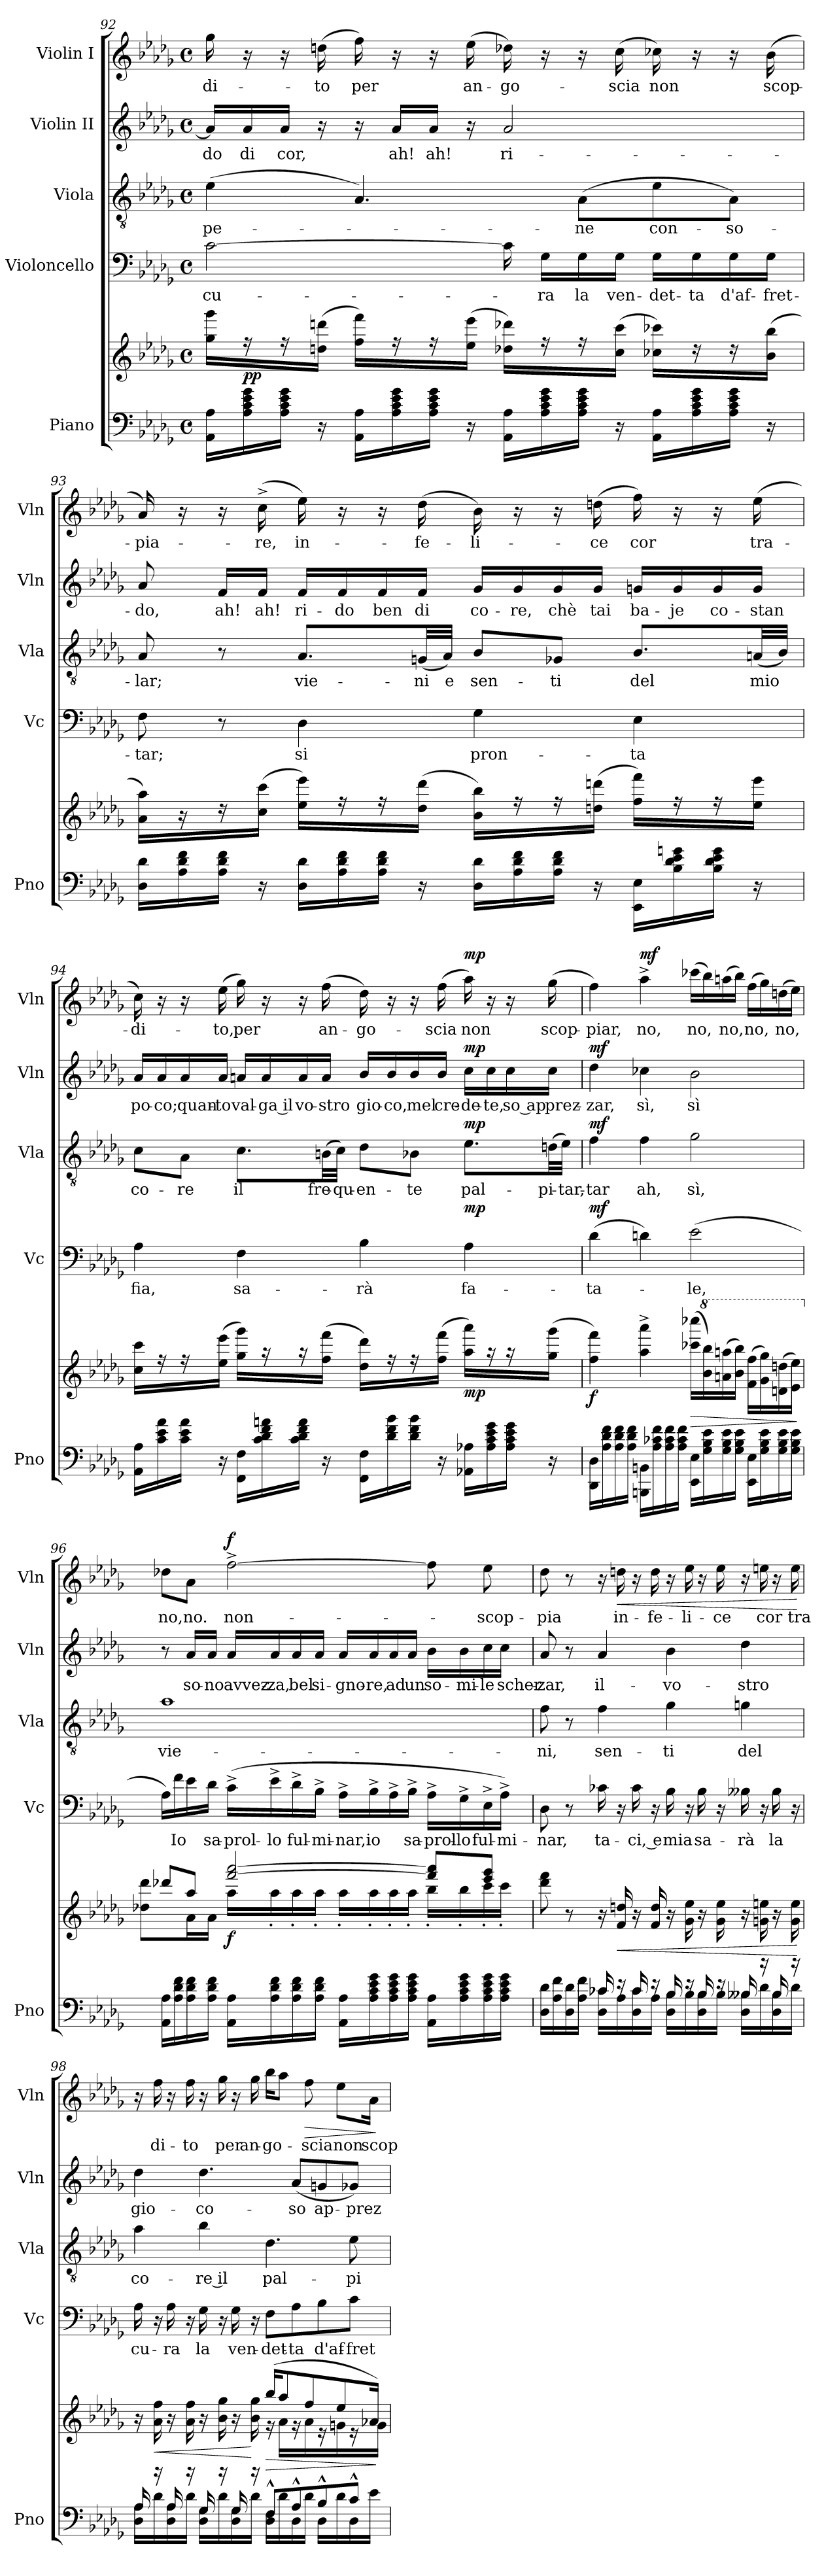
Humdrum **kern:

**kern	**kern	**dynam	**kern	**text	**dynam	**kern	**text	**dynam	**kern	**text	**dynam	**kern	**text	**dynam
*part5	*part5	*part5	*part4	*part4	*part4	*part3	*part3	*part3	*part2	*part2	*part2	*part1	*part1	*part1
*staff6	*staff5	*staff5/6	*staff4	*staff4	*staff4	*staff3	*staff3	*staff3	*staff2	*staff2	*staff2	*staff1	*staff1	*staff1
*I"Piano	*	*	*I"Violoncello	*	*	*I"Viola	*	*	*I"Violin II	*	*	*I"Violin I	*	*
*I'Pno	*	*	*I'Vc	*	*	*I'Vla	*	*	*I'Vln	*	*	*I'Vln	*	*
!!LO:LB:g=z
*clefF4	*clefG2	*	*clefF4	*	*	*clefGv2	*	*	*clefG2	*	*	*clefG2	*	*
*k[b-e-a-d-g-]	*k[b-e-a-d-g-]	*	*k[b-e-a-d-g-]	*	*	*k[b-e-a-d-g-]	*	*	*k[b-e-a-d-g-]	*	*	*k[b-e-a-d-g-]	*	*
*M4/4	*M4/4	*	*M4/4	*	*	*M4/4	*	*	*M4/4	*	*	*M4/4	*	*
*met(c)	*met(c)	*	*met(c)	*	*	*met(c)	*	*	*met(c)	*	*	*met(c)	*	*
=92	=92	=92	=92	=92	=92	=92	=92	=92	=92	=92	=92	=92	=92	=92
!	!	!	!	!LO:LY:b	!	!	!LO:LY:b	!	!	!LO:LY:b	!	!	!LO:LY:b	!
16AA-\ 16A-\LL	16gg-\ 16ggg-\LL	.	[2c\	cu-	.	(>4e-\	pe-	.	16a-/LL]	-do	.	16gg-\	-di-	.
!	!	!LO:DY:b	!	!	!	!	!	!	!	!LO:LY:b	!	!	!	!
16A-\ 16c\ 16e-\ 16g-\	16r	pp	.	.	.	.	.	.	16a-/	di	.	16r	.	.
!	!	!	!	!	!	!	!	!	!	!LO:LY:b	!	!	!	!
16A-\ 16c\ 16e-\ 16g-\JJ	16r	.	.	.	.	.	.	.	16a-/JJ	cor,	.	16r	.	.
!	!	!	!	!	!	!	!	!	!	!	!	!	!LO:LY:b	!
16r	(>16ddn\ 16dddn\JJ	.	.	.	.	.	.	.	16r	.	.	(>16ddn\	-to	.
!	!	!	!	!	!	!	!	!	!	!	!	!	!LO:LY:b	!
16AA-\ 16A-\LL	16ff\ 16fff\LL)	.	.	.	.	4.A-/)	.	.	16r	.	.	16ff\)	per	.
!	!	!	!	!	!	!	!	!	!	!LO:LY:b	!	!	!	!
16A-\ 16c\ 16e-\ 16g-\	16r	.	.	.	.	.	.	.	16a-/LL	ah!	.	16r	.	.
!	!	!	!	!	!	!	!	!	!	!LO:LY:b	!	!	!	!
16A-\ 16c\ 16e-\ 16g-\JJ	16r	.	.	.	.	.	.	.	16a-/JJ	ah!	.	16r	.	.
!	!	!	!	!	!	!	!	!	!	!	!	!	!LO:LY:b	!
16r	(>16ee-\ 16eee-\JJ	.	.	.	.	.	.	.	16r	.	.	(>16ee-\	an-	.
!	!	!	!	!	!	!	!	!	!	!LO:LY:b	!	!	!LO:LY:b	!
16AA-\ 16A-\LL	16dd-X\ 16ddd-X\LL)	.	16c\]	.	.	.	.	.	2a-/	ri-	.	16dd-X\)	-go-	.
!	!	!	!	!LO:LY:b	!	!	!	!	!	!	!	!	!	!
16A-\ 16c\ 16e-\ 16g-\	16r	.	16G-\LL	-ra	.	.	.	.	.	.	.	16r	.	.
!	!	!	!	!LO:LY:b	!	!	!LO:LY:b	!	!	!	!	!	!	!
16A-\ 16c\ 16e-\ 16g-\JJ	16r	.	16G-\	la	.	(>8A-\L	-ne	.	.	.	.	16r	.	.
!	!	!	!	!LO:LY:b	!	!	!	!	!	!	!	!	!LO:LY:b	!
16r	(>16cc\ 16ccc\JJ	.	16G-\JJ	ven-	.	.	.	.	.	.	.	(>16cc\	-scia	.
!	!	!	!	!LO:LY:b	!	!	!LO:LY:b	!	!	!	!	!	!LO:LY:b	!
16AA-\ 16A-\LL	16cc-X\ 16ccc-X\LL)	.	16G-\LL	-det-	.	8e-\	con-	.	.	.	.	16cc-X\)	non	.
!	!	!	!	!LO:LY:b	!	!	!	!	!	!	!	!	!	!
16A-\ 16c\ 16e-\ 16g-\	16r	.	16G-\	-ta	.	.	.	.	.	.	.	16r	.	.
!	!	!	!	!LO:LY:b	!	!	!LO:LY:b	!	!	!	!	!	!	!
16A-\ 16c\ 16e-\ 16g-\JJ	16r	.	16G-\	d'af-	.	8A-\J)	-so-	.	.	.	.	16r	.	.
!	!	!	!	!LO:LY:b	!	!	!	!	!	!	!	!	!LO:LY:b	!
16r	(>16b-\ 16bb-\JJ	.	16G-\JJ	-fret-	.	.	.	.	.	.	.	(>16b-\	scop-	.
=93	=93	=93	=93	=93	=93	=93	=93	=93	=93	=93	=93	=93	=93	=93
!	!	!	!	!LO:LY:b	!	!	!LO:LY:b	!	!	!LO:LY:b	!	!	!LO:LY:b	!
16D-\ 16d-\LL	16a-\ 16aa-\LL)	.	8F\	-tar;	.	8A-/	-lar;	.	8a-/	-do,	.	16a-/)	-pia-	.
16A-\ 16d-\ 16f\	16r	.	.	.	.	.	.	.	.	.	.	16r	.	.
!	!	!	!	!	!	!	!	!	!	!LO:LY:b	!	!	!	!
16A-\ 16d-\ 16f\JJ	16r	.	8r	.	.	8r	.	.	16f/LL	ah!	.	16r	.	.
!	!	!	!	!	!	!	!	!	!	!LO:LY:b	!	!	!LO:LY:b	!
16r	(>16cc\ 16ccc\JJ	.	.	.	.	.	.	.	16f/JJ	ah!	.	(>16cc^\	-re,	.
!	!	!	!	!LO:LY:b	!	!	!LO:LY:b	!	!	!LO:LY:b	!	!	!LO:LY:b	!
16D-\ 16d-\LL	16ee-\ 16eee-\LL)	.	4D-\	si	.	8.A-/L	vie-	.	16f/LL	ri-	.	16ee-\)	in-	.
!	!	!	!	!	!	!	!	!	!	!LO:LY:b	!	!	!	!
16A-\ 16d-\ 16f\	16r	.	.	.	.	.	.	.	16f/	-do	.	16r	.	.
!	!	!	!	!	!	!	!	!	!	!LO:LY:b	!	!	!	!
16A-\ 16d-\ 16f\JJ	16r	.	.	.	.	.	.	.	16f/	ben	.	16r	.	.
!	!	!	!	!	!	!	!LO:LY:b	!	!	!LO:LY:b	!	!	!LO:LY:b	!
16r	(>16dd-\ 16ddd-\JJ	.	.	.	.	(<32Gn/LL	-ni	.	16f/JJ	di	.	(>16dd-\	-fe-	.
!	!	!	!	!	!	!	!LO:LY:b	!	!	!	!	!	!	!
.	.	.	.	.	.	32A-/JJJ)	e	.	.	.	.	.	.	.
!	!	!	!	!LO:LY:b	!	!	!LO:LY:b	!	!	!LO:LY:b	!	!	!LO:LY:b	!
16D-\ 16d-\LL	16b-\ 16bb-\LL)	.	4G-\	pron-	.	8B-/L	sen-	.	16g-/LL	co-	.	16b-\)	-li-	.
!	!	!	!	!	!	!	!	!	!	!LO:LY:b	!	!	!	!
16A-\ 16d-\ 16f\	16r	.	.	.	.	.	.	.	16g-/	-re,	.	16r	.	.
!	!	!	!	!	!	!	!LO:LY:b	!	!	!LO:LY:b	!	!	!	!
16A-\ 16d-\ 16f\JJ	16r	.	.	.	.	8G-X/J	-ti	.	16g-/	chè	.	16r	.	.
!	!	!	!	!	!	!	!	!	!	!LO:LY:b	!	!	!LO:LY:b	!
16r	(>16ddn\ 16dddn\JJ	.	.	.	.	.	.	.	16g-/JJ	tai	.	(>16ddn\	-ce	.
!	!	!	!	!LO:LY:b	!	!	!LO:LY:b	!	!	!LO:LY:b	!	!	!LO:LY:b	!
16EE-\ 16E-\LL	16ff\ 16fff\LL)	.	4E-\	-ta	.	8.B-/L	del	.	16gn/LL	ba-	.	16ff\)	cor	.
!	!	!	!	!	!	!	!	!	!	!LO:LY:b	!	!	!	!
16B-\ 16d-\ 16e-\ 16gn\	16r	.	.	.	.	.	.	.	16g/	-je	.	16r	.	.
!	!	!	!	!	!	!	!	!	!	!LO:LY:b	!	!	!	!
16B-\ 16d-\ 16e-\ 16g\JJ	16r	.	.	.	.	.	.	.	16g/	co-	.	16r	.	.
!	!	!	!	!	!	!	!LO:LY:b	!	!	!LO:LY:b	!	!	!LO:LY:b	!
16r	16ee-\ 16eee-\JJ	.	.	.	.	(<32An/LL	mio	.	16g/JJ	-stan	.	(>16ee-\	tra-	.
.	.	.	.	.	.	32B-/JJJ)	.	.	.	.	.	.	.	.
!!LO:PB:g=z
=94	=94	=94	=94	=94	=94	=94	=94	=94	=94	=94	=94	=94	=94	=94
!	!	!	!	!LO:LY:b	!	!	!LO:LY:b	!	!	!LO:LY:b	!	!	!LO:LY:b	!
16AA-\ 16A-\LL	16cc\ 16ccc\LL	.	4A-\	fia,	.	8c\L	co-	.	16a-/LL	po-	.	16cc\)	-di-	.
!	!	!	!	!	!	!	!	!	!	!LO:LY:b	!	!	!	!
16c\ 16e-\ 16a-\	16r	.	.	.	.	.	.	.	16a-/	-co;	.	16r	.	.
!	!	!	!	!	!	!	!LO:LY:b	!	!	!LO:LY:b	!	!	!	!
16c\ 16e-\ 16a-\JJ	16r	.	.	.	.	8A-\J	-re	.	16a-/	quan-	.	16r	.	.
!	!	!	!	!	!	!	!	!	!	!LO:LY:b	!	!	!LO:LY:b	!
16r	(>16ee-\ 16eee-\JJ	.	.	.	.	.	.	.	16a-/JJ	-to	.	(>16ee-\	-to,	.
!	!	!	!	!LO:LY:b	!	!	!LO:LY:b	!	!	!LO:LY:b	!	!	!LO:LY:b	!
16FF\ 16F\LL	16gg-\ 16ggg-\LL)	.	4F\	sa-	.	8.c\L	il	.	16an/LL	val-	.	16gg-\)	per	.
!	!	!	!	!	!	!	!	!	!	!LO:LY:b	!	!	!	!
16c\ 16d-\ 16f\ 16an\	16r	.	.	.	.	.	.	.	16a/	-ga il	.	16r	.	.
!	!	!	!	!	!	!	!	!	!	!LO:LY:b	!	!	!	!
16c\ 16d-\ 16f\ 16a\JJ	16r	.	.	.	.	.	.	.	16a/	vo-	.	16r	.	.
!	!	!	!	!	!	!	!LO:LY:b	!	!	!LO:LY:b	!	!	!LO:LY:b	!
16r	(>16ff\ 16fff\JJ	.	.	.	.	(>32Bn\LL	fre-	.	16a/JJ	-stro	.	(>16ff\	an-	.
!	!	!	!	!	!	!	!LO:LY:b	!	!	!	!	!	!	!
.	.	.	.	.	.	32c\JJJ)	-qu-	.	.	.	.	.	.	.
!	!	!	!	!LO:LY:b	!	!	!LO:LY:b	!	!	!LO:LY:b	!	!	!LO:LY:b	!
16FF\ 16F\LL	16dd-\ 16ddd-\LL)	.	4B-\	-rà	.	8d-\L	-en-	.	16b-/LL	gio-	.	16dd-\)	-go-	.
!	!	!	!	!	!	!	!	!	!	!LO:LY:b	!	!	!	!
16d-\ 16f\ 16b-\	16r	.	.	.	.	.	.	.	16b-/	-co,	.	16r	.	.
!	!	!	!	!	!	!	!LO:LY:b	!	!	!LO:LY:b	!	!	!	!
16d-\ 16f\ 16b-\JJ	16r	.	.	.	.	8B-X\J	-te	.	16b-/	mel	.	16r	.	.
!	!	!	!	!	!	!	!	!	!	!LO:LY:b	!	!	!LO:LY:b	!
16r	(>16ff\ 16fff\JJ	.	.	.	.	.	.	.	16b-/JJ	cre-	.	(>16ff\	-scia	.
!	!	!LO:DY:b	!	!LO:LY:b	!LO:DY:b	!	!LO:LY:b	!LO:DY:b	!	!LO:LY:b	!LO:DY:b	!	!LO:LY:b	!LO:DY:b
16AA-X\ 16A-X\LL	16aa-\ 16aaa-\LL)	mp	4A-\	fa-	mp	8.e-\L	pal-	mp	16cc\LL	-de-	mp	16aa-\)	non	mp
!	!	!	!	!	!	!	!	!	!	!LO:LY:b	!	!	!	!
16A-\ 16c\ 16e-\ 16g-\	16r	.	.	.	.	.	.	.	16cc\	-te,	.	16r	.	.
!	!	!	!	!	!	!	!	!	!	!LO:LY:b	!	!	!	!
16A-\ 16c\ 16e-\ 16g-\JJ	16r	.	.	.	.	.	.	.	16cc\	so ap	.	16r	.	.
!	!	!	!	!	!	!	!LO:LY:b	!	!	!LO:LY:b	!	!	!LO:LY:b	!
16r	(>16gg-\ 16ggg-\JJ	.	.	.	.	(>32dn\LL	-pi-	.	16cc\JJ	-prez-	.	(>16gg-\	scop-	.
!	!	!	!	!	!	!	!LO:LY:b	!	!	!	!	!	!	!
.	.	.	.	.	.	32e-\JJJ)	-tar,-	.	.	.	.	.	.	.
=95	=95	=95	=95	=95	=95	=95	=95	=95	=95	=95	=95	=95	=95	=95
!	!	!LO:DY:b	!	!LO:LY:b	!LO:DY:b	!	!LO:LY:b	!LO:DY:b	!	!LO:LY:b	!LO:DY:b	!	!LO:LY:b	!
16DD-\ 16D-\LL	4ff\ 4fff\)	f	(>4d-\	-ta-	mf	4f\	-tar	mf	4dd-\	-zar,	mf	4ff\)	-piar,	.
16A-\ 16d-\ 16f\	.	.	.	.	.	.	.	.	.	.	.	.	.	.
16A-\ 16d-\ 16f\	.	.	.	.	.	.	.	.	.	.	.	.	.	.
16A-\ 16d-\ 16f\JJ	.	.	.	.	.	.	.	.	.	.	.	.	.	.
!	!	!	!	!	!	!	!LO:LY:b	!	!	!LO:LY:b	!	!	!LO:LY:b	!LO:DY:b
16BBBn\ 16BBn\LL	4aa-\^ 4aaa-\^	.	4dn\)	.	.	4f\	ah,	.	4cc-X\	sì,	.	4aa-^\	no,	mf
16A-\ 16c-X\ 16f\	.	.	.	.	.	.	.	.	.	.	.	.	.	.
16A-\ 16c-\ 16f\	.	.	.	.	.	.	.	.	.	.	.	.	.	.
16A-\ 16c-\ 16f\JJ	.	.	.	.	.	.	.	.	.	.	.	.	.	.
!	!	!LO:HP:b	!	!LO:LY:b	!	!	!LO:LY:b	!	!	!LO:LY:b	!	!	!LO:LY:b	!
16EE-\ 16E-\LL	(>16ccc-X\ 16cccc-X\LL	>	(>2e-\	-le,	.	2g-\	sì,	.	2b-\	sì	.	(>16ccc-X\LL	no,	.
*	*8va	*	*	*	*	*	*	*	*	*	*	*	*	*
16G-\ 16B-\ 16e-\	16bb-\ 16bbb-\)	.	.	.	.	.	.	.	.	.	.	16bb-\)	.	.
!	!	!	!	!	!	!	!	!	!	!	!	!	!LO:LY:b	!
16G-\ 16B-\ 16e-\	(>16aan\ 16aaan\	.	.	.	.	.	.	.	.	.	.	(>16aan\	no,	.
16G-\ 16B-\ 16e-\JJ	16bb-\ 16bbb-\JJ)	.	.	.	.	.	.	.	.	.	.	16bb-\JJ)	.	.
!	!	!	!	!	!	!	!	!	!	!	!	!	!LO:LY:b	!
16EE-\ 16E-\LL	(>16ff\ 16fff\LL	.	.	.	.	.	.	.	.	.	.	(>16ff\LL	no,	.
16G-\ 16B-\ 16e-\	16gg-\ 16ggg-\)	.	.	.	.	.	.	.	.	.	.	16gg-\)	.	.
!	!	!	!	!	!	!	!	!	!	!	!	!	!LO:LY:b	!
16G-\ 16B-\ 16e-\	(>16ddn\ 16dddn\	.	.	.	.	.	.	.	.	.	.	(>16ddn\	no,	.
16G-\ 16B-\ 16e-\JJ	16ee-\ 16eee-\JJ)	.	.	.	.	.	.	.	.	.	.	16ee-\JJ)	.	.
.	.	]	.	.	.	.	.	.	.	.	.	.	.	.
!!LO:LB:g=z
=96	=96	=96	=96	=96	=96	=96	=96	=96	=96	=96	=96	=96	=96	=96
*	*X8va	*	*	*	*	*	*	*	*	*	*	*	*	*
*	*^	*	*	*	*	*	*	*	*	*	*	*	*	*
!	!	!	!	!	!	!	!	!LO:LY:b	!	!	!	!	!	!LO:LY:b	!
16AA-\ 16A-\LL	8ddd-X/L	8dd-X\ 8ddd-\L	.	16A-\LL)	.	.	1a-	vie-	.	8r	.	.	8dd-X\L	no,	.
!	!	!	!	!	!LO:LY:b	!	!	!	!	!	!	!	!	!	!
16A-\ 16d-\ 16f\	.	.	.	16f\	Io	.	.	.	.	.	.	.	.	.	.
!	!	!	!	!	!	!	!	!	!	!	!LO:LY:b	!	!	!LO:LY:b	!
16A-\ 16d-\ 16f\	8aa-/J	16a-\L	.	16e-\	.	.	.	.	.	16a-/LL	so-	.	8a-\J	no.	.
!	!	!	!	!	!LO:LY:b	!	!	!	!	!	!LO:LY:b	!	!	!	!
16A-\ 16d-\ 16f\JJ	.	16a-\JJ	.	16d-\JJ	sa-	.	.	.	.	16a-/JJ	-no	.	.	.	.
!	!	!	!LO:DY:b	!	!LO:LY:b	!	!	!	!	!	!LO:LY:b	!	!	!LO:LY:b	!LO:DY:a
16AA-\ 16A-\LL	[2fff/ [2aaa-/	16aa-\LL	f	(>16c^\LL	-prol-	.	.	.	.	16a-/LL	avvez-	.	[2ff^\	non-	f
!	!	!	!	!	!LO:LY:b	!	!	!	!	!	!LO:LY:b	!	!	!	!
16A-\ 16d-\ 16f\	.	16aa-'\	.	16e-^\	-lo	.	.	.	.	16a-/	-za,	.	.	.	.
!	!	!	!	!	!LO:LY:b	!	!	!	!	!	!LO:LY:b	!	!	!	!
16A-\ 16d-\ 16f\	.	16aa-'\	.	16d-^\	ful-	.	.	.	.	16a-/	bel	.	.	.	.
!	!	!	!	!	!LO:LY:b	!	!	!	!	!	!LO:LY:b	!	!	!	!
16A-\ 16d-\ 16f\JJ	.	16aa-'\JJ	.	16B-^\JJ	-mi-	.	.	.	.	16a-/JJ	si-	.	.	.	.
!	!	!	!	!	!LO:LY:b	!	!	!	!	!	!LO:LY:b	!	!	!	!
16AA-\ 16A-\LL	.	16aa-'\LL	.	16A-^\LL	-nar,	.	.	.	.	16a-/LL	-gno-	.	.	.	.
!	!	!	!	!	!LO:LY:b	!	!	!	!	!	!LO:LY:b	!	!	!	!
16A-\ 16c\ 16e-\ 16g-\	.	16aa-'\	.	16B-^\	io	.	.	.	.	16a-/	-re,	.	.	.	.
!	!	!	!	!	!	!	!	!	!	!	!LO:LY:b	!	!	!	!
16A-\ 16c\ 16e-\ 16g-\	.	16aa-'\	.	16A-^\	.	.	.	.	.	16a-/	ad	.	.	.	.
!	!	!	!	!	!LO:LY:b	!	!	!	!	!	!LO:LY:b	!	!	!	!
16A-\ 16c\ 16e-\ 16g-\JJ	.	16aa-'\JJ	.	16B-^\JJ	sa-	.	.	.	.	16a-/JJ	un	.	.	.	.
!	!	!	!	!	!LO:LY:b	!	!	!	!	!	!LO:LY:b	!	!	!	!
16AA-\ 16A-\LL	8fff/] 8aaa-/]L	16bb-'\LL	.	16A-^\LL	-prol-	.	.	.	.	16b-\LL	so-	.	8ff\]	.	.
!	!	!	!	!	!LO:LY:b	!	!	!	!	!	!LO:LY:b	!	!	!	!
16A-\ 16c\ 16e-\ 16g-\	.	16bb-'\	.	16G-^\	-lo	.	.	.	.	16b-\	-mi-	.	.	.	.
!	!	!	!	!	!LO:LY:b	!	!	!	!	!	!LO:LY:b	!	!	!LO:LY:b	!
16A-\ 16c\ 16e-\ 16g-\	8eee-/ 8ggg-/J	16ccc'\	.	16E-^\	ful-	.	.	.	.	16cc\	-le	.	8ee-\	-scop-	.
!	!	!	!	!	!LO:LY:b	!	!	!	!	!	!LO:LY:b	!	!	!	!
16A-\ 16c\ 16e-\ 16g-\JJ	.	16ccc'\JJ	.	16A-^\JJ)	-mi-	.	.	.	.	16cc\JJ	scher-	.	.	.	.
=97	=97	=97	=97	=97	=97	=97	=97	=97	=97	=97	=97	=97	=97	=97	=97
*^	*	*	*	*	*	*	*	*	*	*	*	*	*	*	*
!	!	!	!	!	!	!LO:LY:b	!	!	!LO:LY:b	!	!	!LO:LY:b	!	!	!LO:LY:b	!
*	*	*v	*v	*	*	*	*	*	*	*	*	*	*	*	*	*
16D-\ 16d-\LL	4ryy	8ddd-\ 8fff\	.	8D-\	-nar,	.	8f\	-ni,	.	8a-/	-zar,	.	8dd-\	-pia	.
16A-\ 16f\	.	.	.	.	.	.	.	.	.	.	.	.	.	.	.
16D-\ 16d-\	.	8r	.	8r	.	.	8r	.	.	8r	.	.	8r	.	.
16A-\ 16f\JJ	.	.	.	.	.	.	.	.	.	.	.	.	.	.	.
!	!	!	!	!	!LO:LY:b	!	!	!LO:LY:b	!	!	!LO:LY:b	!	!	!	!
16c-X/	16D-\ 16c-\LL	16r	.	16c-X\	ta-	.	4f\	sen-	.	4a-/	il-	.	16r	.	.
!	!	!	!LO:HP:b	!	!	!	!	!	!	!	!	!	!	!LO:LY:b	!LO:HP:b
16re	16A-\	16f/ 16ddn/	<	16r	.	.	.	.	.	.	.	.	16ddn\	in-	<
!	!	!	!	!	!LO:LY:b	!	!	!	!	!	!	!	!	!	!
16c-/	16D-\ 16c-\	16r	.	16c-\	-ci, e	.	.	.	.	.	.	.	16r	.	.
!	!	!	!	!	!	!	!	!	!	!	!	!	!	!LO:LY:b	!
16re	16A-\JJ	16f/ 16dd/	.	16r	.	.	.	.	.	.	.	.	16dd\	-fe-	.
!	!	!	!	!	!LO:LY:b	!	!	!LO:LY:b	!	!	!LO:LY:b	!	!	!	!
16B-/	16D-\ 16B-\LL	16r	.	16B-\	mia	.	4g-\	-ti	.	4b-\	-vo-	.	16r	.	.
!	!	!	!	!	!	!	!	!	!	!	!	!	!	!LO:LY:b	!
16re	16B-\	16g-\ 16ee-\	.	16r	.	.	.	.	.	.	.	.	16ee-\	-li-	.
!	!	!	!	!	!LO:LY:b	!	!	!	!	!	!	!	!	!	!
16B-/	16D-\ 16B-\	16r	.	16B-\	sa-	.	.	.	.	.	.	.	16r	.	.
!	!	!	!	!	!	!	!	!	!	!	!	!	!	!LO:LY:b	!
16re	16B-\JJ	16g-\ 16ee-\	.	16r	.	.	.	.	.	.	.	.	16ee-\	-ce	.
!	!	!	!	!	!LO:LY:b	!	!	!LO:LY:b	!	!	!LO:LY:b	!	!	!	!
16B--X/	16D-\ 16B--\LL	16r	.	16B--X\	-rà	.	4gn\	del	.	4dd-\	-stro	.	16r	.	.
!	!	!	!	!	!	!	!	!	!	!	!	!	!	!LO:LY:b	!
16r	16d-\	16gn\ 16een\	.	16r	.	.	.	.	.	.	.	.	16een\	cor	.
!	!	!	!	!	!LO:LY:b	!	!	!	!	!	!	!	!	!	!
16B--/	16D-\ 16B--\	16r	.	16B--\	la	.	.	.	.	.	.	.	16r	.	.
!	!	!	!	!	!	!	!	!	!	!	!	!	!	!LO:LY:b	!
16r	16d-\JJ	16g\ 16ee\	.	16r	.	.	.	.	.	.	.	.	16ee\	tra	.
*v	*v	*	*	*	*	*	*	*	*	*	*	*	*	*	*
.	.	[	.	.	.	.	.	.	.	.	.	.	.	[
!!LO:PB:g=z
=98	=98	=98	=98	=98	=98	=98	=98	=98	=98	=98	=98	=98	=98	=98
*^	*^	*	*	*	*	*	*	*	*	*	*	*	*	*
!	!	!	!	!	!	!LO:LY:b	!	!	!LO:LY:b	!	!	!LO:LY:b	!	!	!	!
16A-/	16D-\ 16A-\LL	16r	2ryy	.	16A-\	cu-	.	4a-\	co-	.	4dd-\	gio-	.	16r	.	.
!	!	!	!	!LO:HP:b	!	!	!	!	!	!	!	!	!	!	!LO:LY:b	!
16r	16d-\	16a-\ 16ff\	.	<	16r	.	.	.	.	.	.	.	.	16ff\	di-	.
!	!	!	!	!	!	!LO:LY:b	!	!	!	!	!	!	!	!	!	!
16A-/	16D-\ 16A-\	16r	.	.	16A-\	-ra	.	.	.	.	.	.	.	16r	.	.
!	!	!	!	!	!	!	!	!	!	!	!	!	!	!	!LO:LY:b	!
16r	16d-\JJ	16a-\ 16ff\	.	.	16r	.	.	.	.	.	.	.	.	16ff\	-to	.
!	!	!	!	!	!	!LO:LY:b	!	!	!LO:LY:b	!	!	!LO:LY:b	!	!	!	!
16G-/	16D-\ 16G-\LL	16r	.	.	16G-\	la	.	4b-\	-re il	.	4.dd-\	-co-	.	16r	.	.
!	!	!	!	!	!	!	!	!	!	!	!	!	!	!	!LO:LY:b	!
16r	16d-\	16b-\ 16gg-\	.	.	16r	.	.	.	.	.	.	.	.	16gg-\	per	.
!	!	!	!	!	!	!LO:LY:b	!	!	!	!	!	!	!	!	!	!
16G-/	16D-\ 16G-\	16r	.	.	16G-\	ven-	.	.	.	.	.	.	.	16r	.	.
!	!	!	!	!	!	!	!	!	!	!	!	!	!	!	!LO:LY:b	!
16r	16d-\JJ	16b-\ 16gg-\	.	[	16r	.	.	.	.	.	.	.	.	16gg-\	an-	.
!	!	!	!	!LO:HP:b	!	!LO:LY:b	!	!	!LO:LY:b	!	!	!	!	!	!LO:LY:b	!
8F^^/L	16D-\ 16F\LL	(>16bb-/KL	16r	>	8F\L	-det-	.	4.d-\	pal-	.	.	.	.	16bb-\KL	-go-	.
.	16d-\	8aa-/	16a-\LL	.	.	.	.	.	.	.	.	.	.	8aa-\J	.	.
!	!	!	!	!	!	!LO:LY:b	!	!	!	!	!	!LO:LY:b	!	!	!	!
8A-^^/	16D-\	.	16r	.	8A-\	-ta	.	.	.	.	(<8a-/L	-so	.	.	.	.
!	!	!	!	!	!	!	!	!	!	!	!	!	!	!	!LO:LY:b	!LO:HP:b
.	16d-\JJ	8ff/	16a-\	.	.	.	.	.	.	.	.	.	.	8ff\	-scia	>
!	!	!	!	!	!	!LO:LY:b	!	!	!	!	!	!LO:LY:b	!	!	!	!
8B-^^/	16D-\LL	.	16r	.	8B-\	d'af-	.	.	.	.	8gn/	ap-	.	.	.	.
!	!	!	!	!	!	!	!	!	!	!	!	!	!	!	!LO:LY:b	!
.	16d-\	8ee-/	16gn\	.	.	.	.	.	.	.	.	.	.	8ee-\L	non	.
!	!	!	!	!	!	!LO:LY:b	!	!	!LO:LY:b	!	!	!LO:LY:b	!	!	!	!
8c^^/J	16D-\	.	16r	.	8c\J	-fret-	.	8e-\	-pi-	.	8g-X/J)	-prez-	.	.	.	.
!	!	!	!	!	!	!	!	!	!	!	!	!	!	!	!LO:LY:b	!
.	16e-\JJ	16a-X/Jk)	16g\JJ	.	.	.	.	.	.	.	.	.	.	16a-\Jk	scop-	.
*v	*v	*	*	*	*	*	*	*	*	*	*	*	*	*	*	*
*	*v	*v	*	*	*	*	*	*	*	*	*	*	*	*	*
.	.	]	.	.	.	.	.	.	.	.	.	.	.	]
=	=	=	=	=	=	=	=	=	=	=	=	=	=	=
*-	*-	*-	*-	*-	*-	*-	*-	*-	*-	*-	*-	*-	*-	*-
